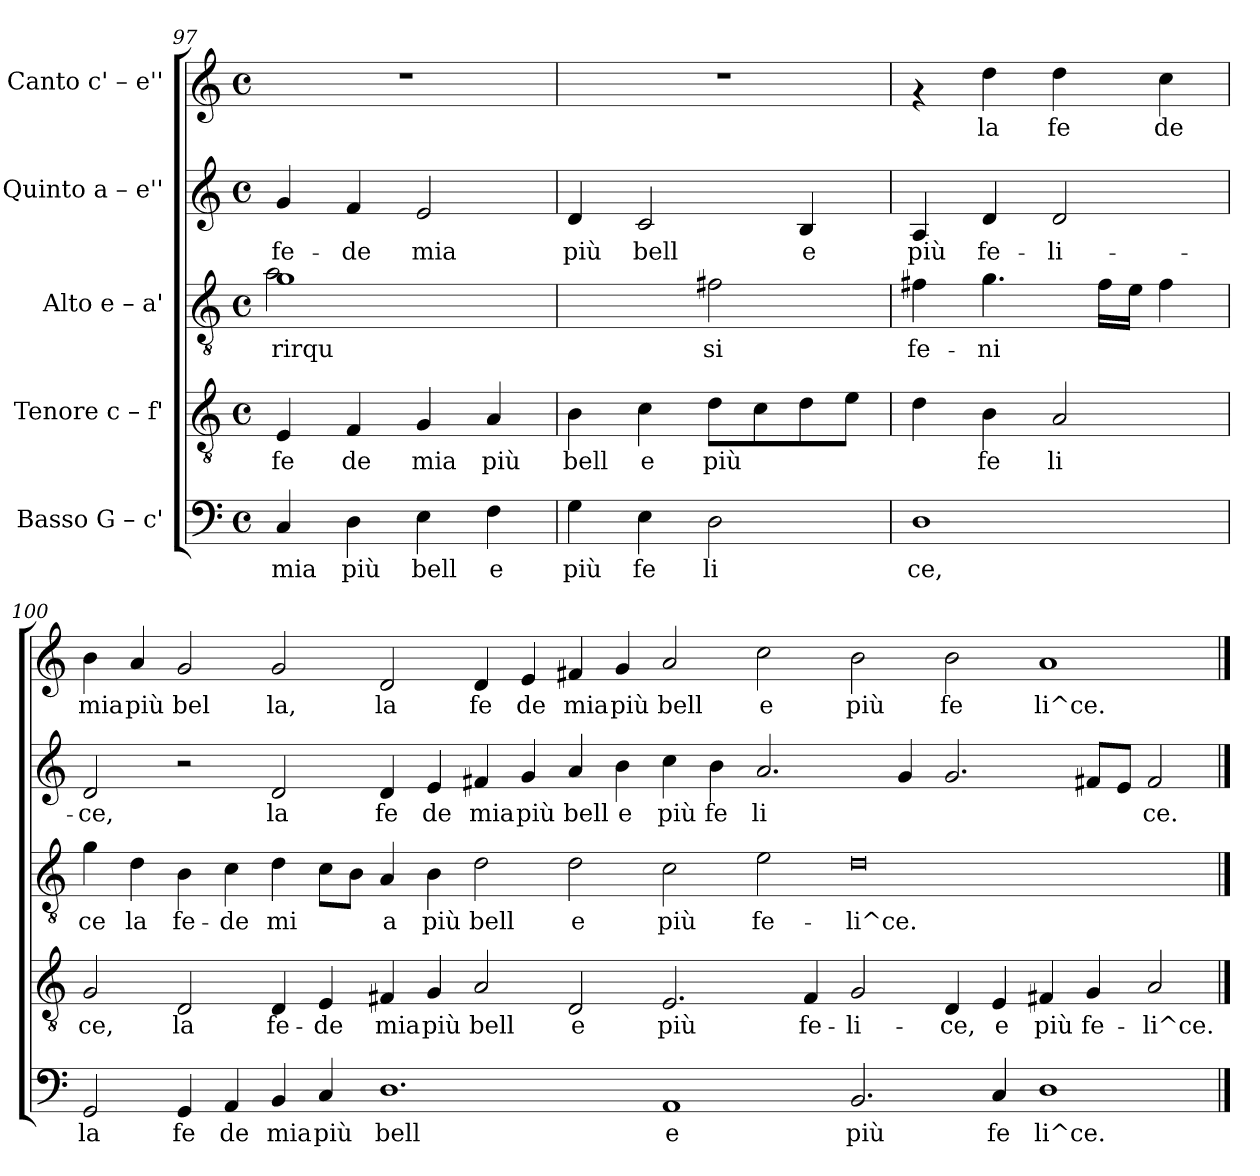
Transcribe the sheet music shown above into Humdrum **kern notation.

**kern	**text	**kern	**text	**kern	**text	**kern	**text	**kern	**text
*part5	*part5	*part4	*part4	*part3	*part3	*part2	*part2	*part1	*part1
*staff5	*staff5	*staff4	*staff4	*staff3	*staff3	*staff2	*staff2	*staff1	*staff1
*I"Basso  G – c'	*	*I"Tenore  c – f'	*	*I"Alto  e – a'	*	*I"Quinto  a – e''	*	*I"Canto  c' – e''	*
*clefF4	*	*clefGv2	*	*clefGv2	*	*clefG2	*	*clefG2	*
*k[]	*	*k[]	*	*k[]	*	*k[]	*	*k[]	*
*C:	*	*C:	*	*C:	*	*C:	*	*C:	*
*M4/4	*	*M4/4	*	*M4/4	*	*M4/4	*	*M4/4	*
*met(c)	*	*met(c)	*	*met(c)	*	*met(c)	*	*met(c)	*
=97	=97	=97	=97	=97	=97	=97	=97	=97	=97
!	!LO:LY:b:rj	!	!LO:LY:b:rj	!	!LO:LY:b:rj	!	!LO:LY:b:rj	!	!
*	*	*	*	*^	*	*	*	*	*
4C/	mia	4E/	fe	1g	2a\	-rirqu	4g/	fe-	1r	.
!	!LO:LY:b:rj	!	!LO:LY:b:rj	!	!	!	!	!LO:LY:b:rj	!	!
4D\	più	4F/	de	.	.	.	4f/	-de	.	.
!	!LO:LY:b:rj	!	!LO:LY:b:rj	!	!	!	!	!LO:LY:b:rj	!	!
4E\	bell	4G/	mia	.	2ryy	.	2e/	mia	.	.
!	!LO:LY:b:rj	!	!LO:LY:b:rj	!	!	!	!	!	!	!
4F\	e	4A/	più	.	.	.	.	.	.	.
*	*	*	*	*v	*v	*	*	*	*	*
=98	=98	=98	=98	=98	=98	=98	=98	=98	=98
!	!LO:LY:b:rj	!	!LO:LY:b:rj	!	!	!	!LO:LY:b:rj	!	!
4G\	più	4B\	bell	2ryy	.	4d/	più	1r	.
!	!LO:LY:b:rj	!	!LO:LY:b:rj	!	!	!	!LO:LY:b:rj	!	!
4E\	fe	4c\	e	.	.	2c/	bell	.	.
!	!LO:LY:b:rj	!	!LO:LY:b:rj	!	!LO:LY:b:rj	!	!	!	!
2D\	li	8d\L	più	2f#X\	si	.	.	.	.
!	!	!	!LO:LY:b:rj	!	!	!	!	!	!
.	.	8c\	.	.	.	.	.	.	.
!	!	!	!LO:LY:b:rj	!	!	!	!LO:LY:b:rj	!	!
.	.	8d\	.	.	.	4B/	e	.	.
!	!	!	!LO:LY:b:rj	!	!	!	!	!	!
.	.	8e\J	.	.	.	.	.	.	.
=99	=99	=99	=99	=99	=99	=99	=99	=99	=99
!	!LO:LY:b:rj	!	!LO:LY:b:rj	!	!LO:LY:b:rj	!	!LO:LY:b:rj	!	!
1D	ce,	4d\	.	4f#X\	fe-	4A/	più	4rf	.
!	!	!	!LO:LY:b:rj	!	!LO:LY:b:rj	!	!LO:LY:b:rj	!	!LO:LY:b:rj
.	.	4B\	fe	4.g\	-ni-	4d/	fe-	4dd\	la
!	!	!	!LO:LY:b:rj	!	!	!	!LO:LY:b:rj	!	!LO:LY:b:rj
.	.	2A/	li	.	.	2d/	-li-	4dd\	fe
!	!	!	!	!	!LO:LY:b:rj	!	!	!	!
.	.	.	.	16f#\L	--	.	.	.	.
!	!	!	!	!	!LO:LY:b:rj	!	!	!	!
.	.	.	.	16e\J	--	.	.	.	.
!	!	!	!	!	!LO:LY:b:rj	!	!	!	!LO:LY:b:rj
.	.	.	.	4f#\	--	.	.	4cc\	de
!!LO:PB:g=z
=100	=100	=100	=100	=100	=100	=100	=100	=100	=100
!	!LO:LY:b:rj	!	!LO:LY:b:rj	!	!LO:LY:b:rj	!	!LO:LY:b:rj	!	!LO:LY:b:rj
2GG/	la	2G/	ce,	4g\	-ce	2d/	-ce,	4b\	mia
!	!	!	!	!	!LO:LY:b:rj	!	!	!	!LO:LY:b:rj
.	.	.	.	4d\	la	.	.	4a/	più
!	!LO:LY:b:rj	!	!LO:LY:b:rj	!	!LO:LY:b:rj	!	!	!	!LO:LY:b:rj
4GG/	fe	2D/	la	4B\	fe-	2r	.	2g/	bel
!	!LO:LY:b:rj	!	!	!	!LO:LY:b:rj	!	!	!	!
4AA/	de	.	.	4c\	-de	.	.	.	.
!	!LO:LY:b:rj	!	!LO:LY:b:rj	!	!LO:LY:b:rj	!	!LO:LY:b:rj	!	!LO:LY:b:rj
4BB/	mia	4D/	fe-	4d\	mi-	2d/	la	2g/	la,
!	!LO:LY:b:rj	!	!LO:LY:b:rj	!	!LO:LY:b:rj	!	!	!	!
4C/	più	4E/	-de	8c\L	--	.	.	.	.
!	!	!	!	!	!LO:LY:b:rj	!	!	!	!
.	.	.	.	8B\J	--	.	.	.	.
!	!LO:LY:b:rj	!	!LO:LY:b:rj	!	!LO:LY:b:rj	!	!LO:LY:b:rj	!	!LO:LY:b:rj
1.D	bell	4F#X/	mia	4A/	-a	4d/	fe	2d/	la
!	!	!	!LO:LY:b:rj	!	!LO:LY:b:rj	!	!LO:LY:b:rj	!	!
.	.	4G/	più	4B\	più	4e/	de	.	.
!	!	!	!LO:LY:b:rj	!	!LO:LY:b:rj	!	!LO:LY:b:rj	!	!LO:LY:b:rj
.	.	2A/	bell	2d\	bell	4f#X/	mia	4d/	fe
!	!	!	!	!	!	!	!LO:LY:b:rj	!	!LO:LY:b:rj
.	.	.	.	.	.	4g/	più	4e/	de
!	!	!	!LO:LY:b:rj	!	!LO:LY:b:rj	!	!LO:LY:b:rj	!	!LO:LY:b:rj
.	.	2D/	e	2d\	e	4a/	bell	4f#X/	mia
!	!	!	!	!	!	!	!LO:LY:b:rj	!	!LO:LY:b:rj
.	.	.	.	.	.	4b\	e	4g/	più
!	!LO:LY:b:rj	!	!LO:LY:b:rj	!	!LO:LY:b:rj	!	!LO:LY:b:rj	!	!LO:LY:b:rj
1AA	e	2.E/	più	2c\	più	4cc\	più	2a/	bell
!	!	!	!	!	!	!	!LO:LY:b:rj	!	!
.	.	.	.	.	.	4b\	fe	.	.
!	!	!	!	!	!LO:LY:b:rj	!	!LO:LY:b:rj	!	!LO:LY:b:rj
.	.	.	.	2e\	fe-	2.a/	li	2cc\	e
!	!	!	!LO:LY:b:rj	!	!	!	!	!	!
.	.	4F#/	fe-	.	.	.	.	.	.
!	!LO:LY:b:rj	!	!LO:LY:b:rj	!	!LO:LY:b:rj	!	!	!	!LO:LY:b:rj
2.BB/	più	2G/	-li-	0d	-li^ce.-	.	.	2b\	più
!	!	!	!	!	!	!	!LO:LY:b:rj	!	!
.	.	.	.	.	.	4g/	.	.	.
!	!	!	!LO:LY:b:rj	!	!	!	!LO:LY:b:rj	!	!LO:LY:b:rj
.	.	4D/	-ce,	.	.	2.g/	.	2b\	fe
!	!LO:LY:b:rj	!	!LO:LY:b:rj	!	!	!	!	!	!
4C/	fe	4E/	e	.	.	.	.	.	.
!	!LO:LY:b:rj	!	!LO:LY:b:rj	!	!	!	!	!	!LO:LY:b:rj
1D	li^ce.	4F#X/	più	.	.	.	.	1a	li^ce.
!	!	!	!LO:LY:b:rj	!	!	!	!LO:LY:b:rj	!	!
.	.	4G/	fe-	.	.	8f#X/L	.	.	.
!	!	!	!	!	!	!	!LO:LY:b:rj	!	!
.	.	.	.	.	.	8e/J	.	.	.
!	!	!	!LO:LY:b:rj	!	!	!	!LO:LY:b:rj	!	!
.	.	2A/	-li^ce.-	.	.	2f#/	ce.	.	.
==	==	==	==	==	==	==	==	==	==
*-	*-	*-	*-	*-	*-	*-	*-	*-	*-
